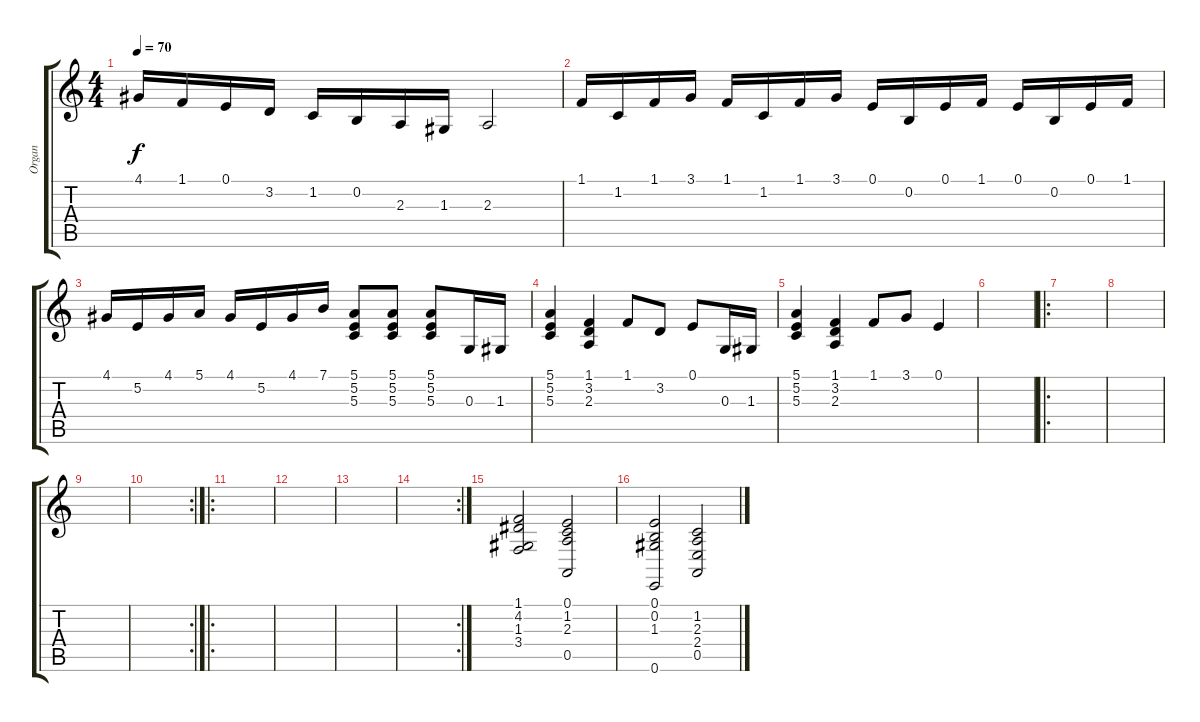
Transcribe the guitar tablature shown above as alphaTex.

\track ("Organ" "Organ") {instrument rockorgan}
\staff {score tabs}
\tuning (E4 B3 G3 D3 A2 E2) {hide}
\ts (4 4)
\tempo 70
\clef g2
\ks aminor
4.1.16{dy f} 1.1.16 0.1.16 3.2.16 1.2.16 0.2.16 2.3.16 1.3.16 2.3.2 |
1.1.16 1.2.16 1.1.16 3.1.16 1.1.16 1.2.16 1.1.16 3.1.16 0.1.16 0.2.16 0.1.16 1.1.16 0.1.16 0.2.16 0.1.16 1.1.16 |
4.1.16 5.2.16 4.1.16 5.1.16 4.1.16 5.2.16 4.1.16 7.1.16 (5.1 5.2 5.3).8 (5.1 5.2 5.3).8 (5.1 5.2 5.3).8 0.3.16 1.3.16 |
(5.1 5.2 5.3).4 (1.1 3.2 2.3).4 1.1.8 3.2.8 0.1.8 0.3.16 1.3.16 |
(5.1 5.2 5.3).4 (1.1 3.2 2.3).4 1.1.8 3.1.8 0.1.4 |
|
\ro
|
|
|
\rc 2
|
\ro
|
|
|
\rc 2
|
(1.1 4.2 1.3 3.4).2 (0.1 1.2 2.3 0.5).2 |
(0.1 0.2 1.3 0.6).2 (1.2 2.3 2.4 0.5).2
